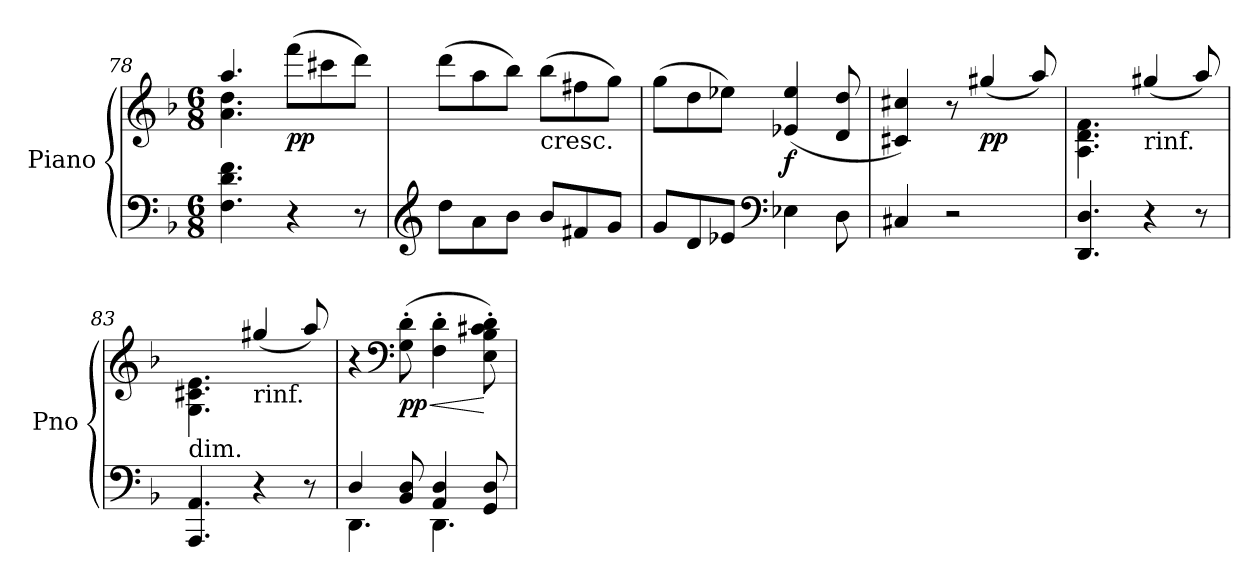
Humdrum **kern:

**kern	**kern	**dynam
*part1	*part1	*part1
*staff2	*staff1	*staff1/2
*I"Piano	*	*
*I'Pno	*	*
*clefF4	*clefG2	*
*k[b-]	*k[b-]	*
*F:	*F:	*
*M6/8	*M6/8	*
=78	=78	=78
*	*^	*
4.F\ 4.d\ 4.f\	4.aa/	4.a\ 4.dd\	.
!	!	!	!LO:DY:b
4r	(<8fff\L	4.ryy	pp
.	8ccc#X\	.	.
8r	8ddd\J)	.	.
*	*v	*v	*
!!LO:LB:g=z
=79	=79	=79
*clefG2	*	*
8dd\L	(>8ddd\L	.
8a\	8aa\	.
8b-\J	8bb-\J)	.
!	!LO:TX:b:t=cresc.	!
8b-/L	(>8bb-\L	.
8f#X/	8ff#X\	.
8g/J	8gg\J)	.
=80	=80	=80
8g/L	(>8gg\L	.
8d/	8dd\	.
8e-X/J	8ee-X\J)	.
*clefF4	*	*
!	!	!LO:DY:b
4E-X\	(<4e-X/ 4ee-/	f
8D\	8d/ 8dd/	.
=81	=81	=81
4C#X/	4c#X/ 4cc#X/)	.
2r	8r	.
!	!	!LO:DY:b
.	(<4gg#X/	pp
.	8aa/)	.
=82	=82	=82
4.DD/ 4.D/	4.A\ 4.d\ 4.f\	.
!	!LO:TX:b:t=rinf.	!
4r	(<4gg#X/	.
8r	8aa/)	.
=83	=83	=83
!	!LO:TX:b:t=dim.	!
4.AAA/ 4.AA/	4.G\ 4.c#X\ 4.e\	.
!	!LO:TX:b:t=rinf.	!
4r	(<4gg#X/	.
8r	8aa/)	.
=84	=84	=84
*^	*	*
4D/	4.DD\	4r	.
*	*	*clefF4	*
!	!	!	!LO:HP:b
!	!	!	!LO:DY:n=1:b
8BB-/ 8D/	.	(>8G\' 8d\'	< pp
4AA/ 4D/	4.DD\	4F\' 4d\'	.
8GG/ 8D/	.	8E\' 8B-\' 8c#X\' 8d\')	[
*v	*v	*	*
=	=	=
*-	*-	*-
